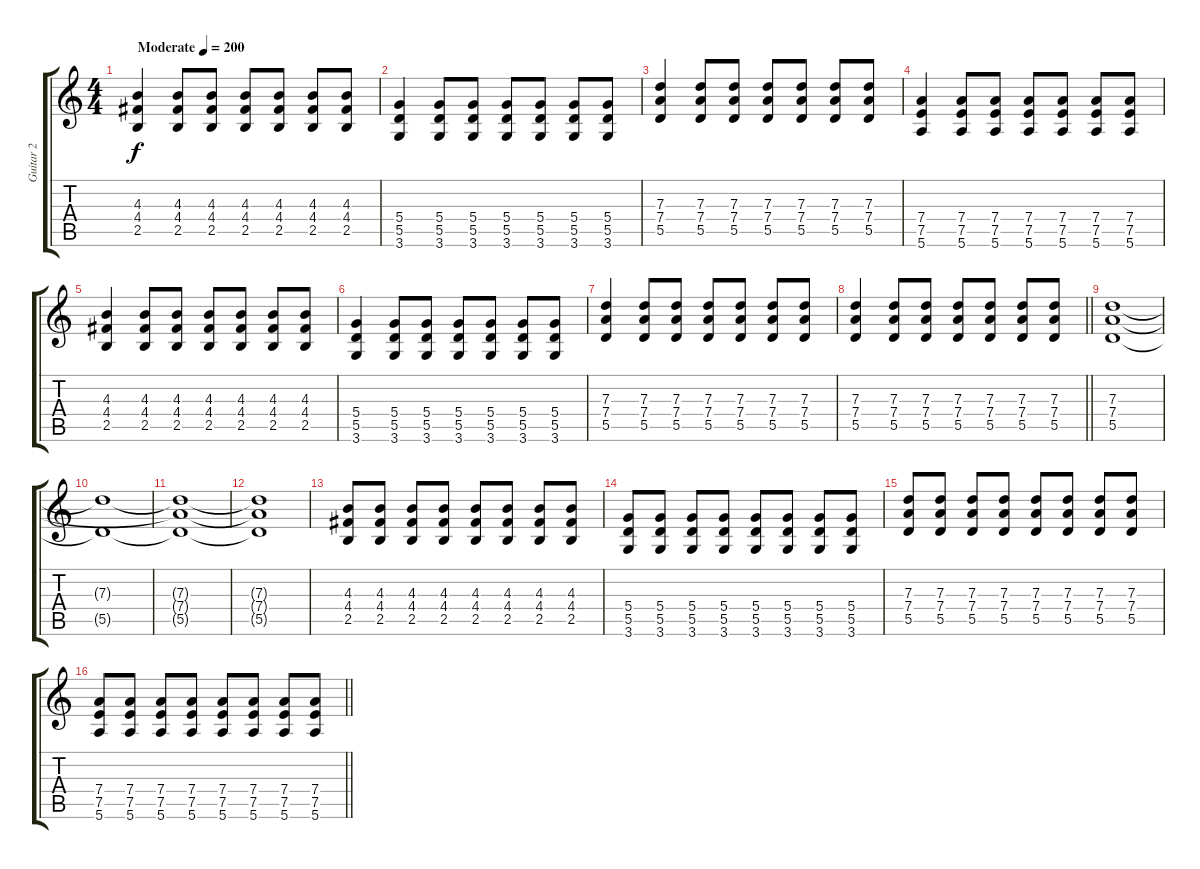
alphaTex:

\track ("Guitar 2" "Guitar 2") {instrument distortionguitar}
\staff {score tabs}
\tuning (E4 B3 G3 D3 A2 E2) {hide}
\ts (4 4)
\tempo (200 "Moderate")
\clef g2
\ks c
(4.3 4.4 2.5).4{dy f instrument distortionguitar} (4.3 4.4 2.5).8 (4.3 4.4 2.5).8 (4.3 4.4 2.5).8 (4.3 4.4 2.5).8 (4.3 4.4 2.5).8 (4.3 4.4 2.5).8 |
(5.4 5.5 3.6).4 (5.4 5.5 3.6).8 (5.4 5.5 3.6).8 (5.4 5.5 3.6).8 (5.4 5.5 3.6).8 (5.4 5.5 3.6).8 (5.4 5.5 3.6).8 |
(7.3 7.4 5.5).4 (7.3 7.4 5.5).8 (7.3 7.4 5.5).8 (7.3 7.4 5.5).8 (7.3 7.4 5.5).8 (7.3 7.4 5.5).8 (7.3 7.4 5.5).8 |
(7.4 7.5 5.6).4 (7.4 7.5 5.6).8 (7.4 7.5 5.6).8 (7.4 7.5 5.6).8 (7.4 7.5 5.6).8 (7.4 7.5 5.6).8 (7.4 7.5 5.6).8 |
(4.3 4.4 2.5).4 (4.3 4.4 2.5).8 (4.3 4.4 2.5).8 (4.3 4.4 2.5).8 (4.3 4.4 2.5).8 (4.3 4.4 2.5).8 (4.3 4.4 2.5).8 |
(5.4 5.5 3.6).4 (5.4 5.5 3.6).8 (5.4 5.5 3.6).8 (5.4 5.5 3.6).8 (5.4 5.5 3.6).8 (5.4 5.5 3.6).8 (5.4 5.5 3.6).8 |
(7.3 7.4 5.5).4 (7.3 7.4 5.5).8 (7.3 7.4 5.5).8 (7.3 7.4 5.5).8 (7.3 7.4 5.5).8 (7.3 7.4 5.5).8 (7.3 7.4 5.5).8 |
\barLineRight lightlight
(7.3 7.4 5.5).4 (7.3 7.4 5.5).8 (7.3 7.4 5.5).8 (7.3 7.4 5.5).8 (7.3 7.4 5.5).8 (7.3 7.4 5.5).8 (7.3 7.4 5.5).8 |
(7.3 7.4 5.5).1 |
(7.3{t} 5.5{t}).1 |
(7.3{t} 7.4{t} 5.5{t}).1 |
(7.3{t} 7.4{t} 5.5{t}).1 |
(4.3 4.4 2.5).8 (4.3 4.4 2.5).8 (4.3 4.4 2.5).8 (4.3 4.4 2.5).8 (4.3 4.4 2.5).8 (4.3 4.4 2.5).8 (4.3 4.4 2.5).8 (4.3 4.4 2.5).8 |
(5.4 5.5 3.6).8 (5.4 5.5 3.6).8 (5.4 5.5 3.6).8 (5.4 5.5 3.6).8 (5.4 5.5 3.6).8 (5.4 5.5 3.6).8 (5.4 5.5 3.6).8 (5.4 5.5 3.6).8 |
(7.3 7.4 5.5).8 (7.3 7.4 5.5).8 (7.3 7.4 5.5).8 (7.3 7.4 5.5).8 (7.3 7.4 5.5).8 (7.3 7.4 5.5).8 (7.3 7.4 5.5).8 (7.3 7.4 5.5).8 |
\barLineRight lightlight
(7.4 7.5 5.6).8 (7.4 7.5 5.6).8 (7.4 7.5 5.6).8 (7.4 7.5 5.6).8 (7.4 7.5 5.6).8 (7.4 7.5 5.6).8 (7.4 7.5 5.6).8 (7.4 7.5 5.6).8
